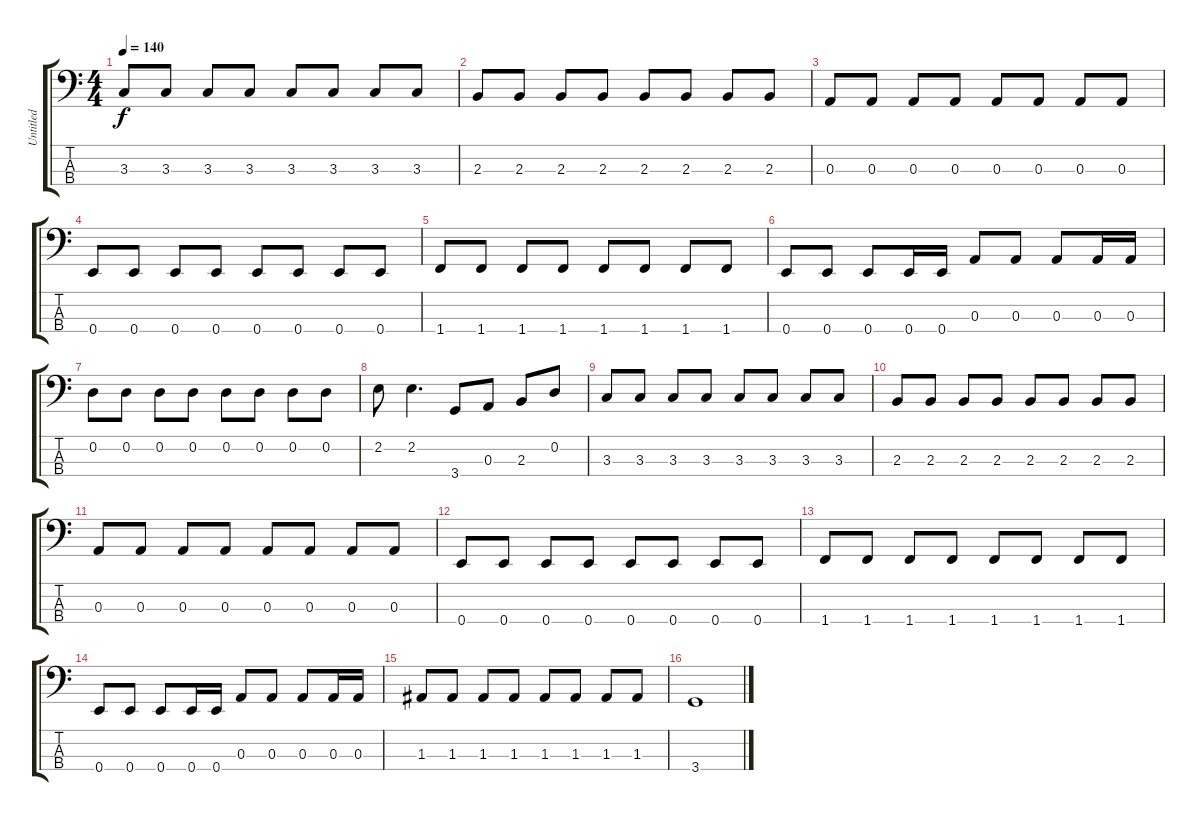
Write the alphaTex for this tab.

\track ("Untitled" "Untitled") {instrument electricbasspick}
\staff {score tabs}
\tuning (G2 D2 A1 E1) {hide}
\ts (4 4)
\tempo 140
\clef f4
\ks c
3.3.8{dy f} 3.3.8 3.3.8 3.3.8 3.3.8 3.3.8 3.3.8 3.3.8 |
2.3.8 2.3.8 2.3.8 2.3.8 2.3.8 2.3.8 2.3.8 2.3.8 |
0.3.8 0.3.8 0.3.8 0.3.8 0.3.8 0.3.8 0.3.8 0.3.8 |
0.4.8 0.4.8 0.4.8 0.4.8 0.4.8 0.4.8 0.4.8 0.4.8 |
1.4.8 1.4.8 1.4.8 1.4.8 1.4.8 1.4.8 1.4.8 1.4.8 |
0.4.8 0.4.8 0.4.8 0.4.16 0.4.16 0.3.8 0.3.8 0.3.8 0.3.16 0.3.16 |
0.2.8 0.2.8 0.2.8 0.2.8 0.2.8 0.2.8 0.2.8 0.2.8 |
2.2.8 2.2.4{d} 3.4.8 0.3.8 2.3.8 0.2.8 |
3.3.8 3.3.8 3.3.8 3.3.8 3.3.8 3.3.8 3.3.8 3.3.8 |
2.3.8 2.3.8 2.3.8 2.3.8 2.3.8 2.3.8 2.3.8 2.3.8 |
0.3.8 0.3.8 0.3.8 0.3.8 0.3.8 0.3.8 0.3.8 0.3.8 |
0.4.8 0.4.8 0.4.8 0.4.8 0.4.8 0.4.8 0.4.8 0.4.8 |
1.4.8 1.4.8 1.4.8 1.4.8 1.4.8 1.4.8 1.4.8 1.4.8 |
0.4.8 0.4.8 0.4.8 0.4.16 0.4.16 0.3.8 0.3.8 0.3.8 0.3.16 0.3.16 |
1.3.8 1.3.8 1.3.8 1.3.8 1.3.8 1.3.8 1.3.8 1.3.8 |
3.4.1
